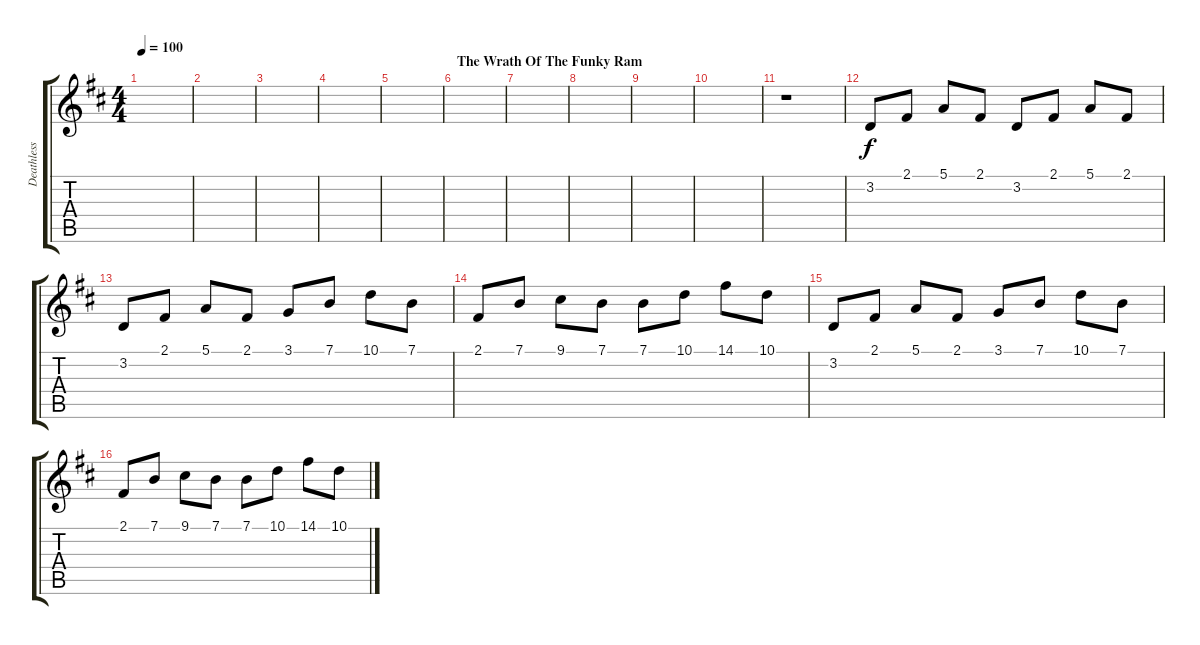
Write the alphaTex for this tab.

\track ("Deathless Horsie (Keyboards - high)" "Deathless ") {instrument synthbrass1}
\staff {score tabs}
\tuning (E4 B3 G3 D3 A2 E2) {hide}
\ts (4 4)
\tempo 100
\clef g2
\ks d
|
|
|
|
|
\section ("" "The Wrath Of The Funky Ram")
|
|
|
|
|
r.1 |
3.2.8 2.1.8 5.1.8 2.1.8 3.2.8 2.1.8 5.1.8 2.1.8 |
3.2.8 2.1.8 5.1.8 2.1.8 3.1.8 7.1.8 10.1.8 7.1.8 |
2.1.8 7.1.8 9.1.8 7.1.8 7.1.8 10.1.8 14.1.8 10.1.8 |
3.2.8 2.1.8 5.1.8 2.1.8 3.1.8 7.1.8 10.1.8 7.1.8 |
2.1.8 7.1.8 9.1.8 7.1.8 7.1.8 10.1.8 14.1.8 10.1.8
